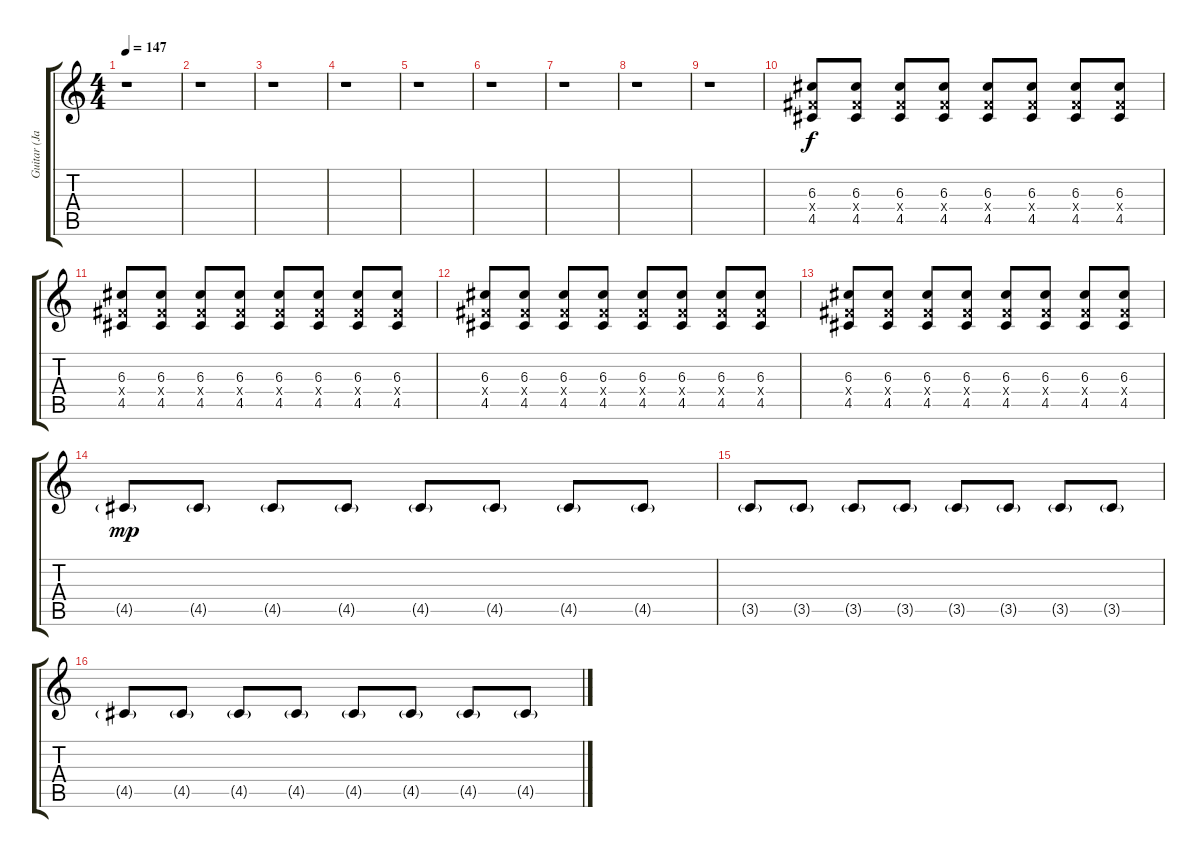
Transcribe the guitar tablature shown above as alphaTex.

\track ("Guitar (Jack - Overdub)" "Guitar (Ja") {instrument distortionguitar}
\staff {score tabs}
\tuning (E4 B3 G3 D3 A2 D2) {hide}
\ts (4 4)
\tempo 147
\clef g2
\ks c
r.1{dy f} |
r.1 |
r.1 |
r.1 |
r.1 |
r.1 |
r.1 |
r.1 |
r.1 |
(6.3 4.4{x} 4.5).8 (6.3 4.4{x} 4.5).8 (6.3 4.4{x} 4.5).8 (6.3 4.4{x} 4.5).8 (6.3 4.4{x} 4.5).8 (6.3 4.4{x} 4.5).8 (6.3 4.4{x} 4.5).8 (6.3 4.4{x} 4.5).8 |
(6.3 4.4{x} 4.5).8 (6.3 4.4{x} 4.5).8 (6.3 4.4{x} 4.5).8 (6.3 4.4{x} 4.5).8 (6.3 4.4{x} 4.5).8 (6.3 4.4{x} 4.5).8 (6.3 4.4{x} 4.5).8 (6.3 4.4{x} 4.5).8 |
(6.3 4.4{x} 4.5).8 (6.3 4.4{x} 4.5).8 (6.3 4.4{x} 4.5).8 (6.3 4.4{x} 4.5).8 (6.3 4.4{x} 4.5).8 (6.3 4.4{x} 4.5).8 (6.3 4.4{x} 4.5).8 (6.3 4.4{x} 4.5).8 |
(6.3 4.4{x} 4.5).8 (6.3 4.4{x} 4.5).8 (6.3 4.4{x} 4.5).8 (6.3 4.4{x} 4.5).8 (6.3 4.4{x} 4.5).8 (6.3 4.4{x} 4.5).8 (6.3 4.4{x} 4.5).8 (6.3 4.4{x} 4.5).8 |
4.5{g}.8{dy mp} 4.5{g}.8 4.5{g}.8 4.5{g}.8 4.5{g}.8 4.5{g}.8 4.5{g}.8 4.5{g}.8 |
3.5{g}.8 3.5{g}.8 3.5{g}.8 3.5{g}.8 3.5{g}.8 3.5{g}.8 3.5{g}.8 3.5{g}.8 |
4.5{g}.8 4.5{g}.8 4.5{g}.8 4.5{g}.8 4.5{g}.8 4.5{g}.8 4.5{g}.8 4.5{g}.8
